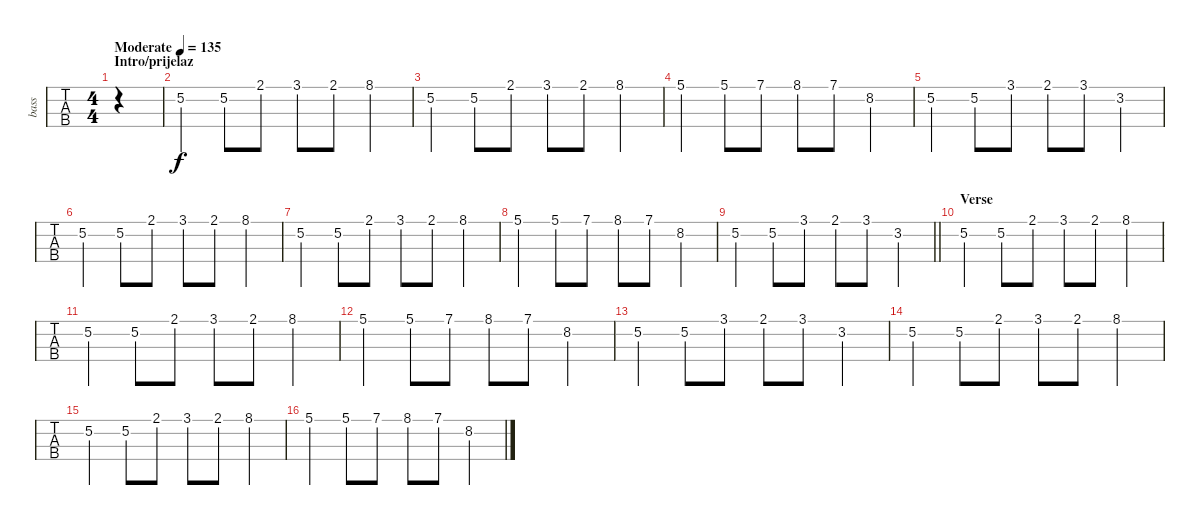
\track ("bass" "bass") {instrument electricbassfinger}
\staff {tabs}
\tuning (G2 D2 A1 E1) {hide}
\ts (4 4)
\section ("" "Intro/prijelaz")
\tempo (135 "Moderate")
\clef f4
\ks c
|
5.2.4 5.2.8 2.1.8 3.1.8 2.1.8 8.1.4 |
5.2.4 5.2.8 2.1.8 3.1.8 2.1.8 8.1.4 |
5.1.4 5.1.8 7.1.8 8.1.8 7.1.8 8.2.4 |
5.2.4 5.2.8 3.1.8 2.1.8 3.1.8 3.2.4 |
5.2.4 5.2.8 2.1.8 3.1.8 2.1.8 8.1.4 |
5.2.4 5.2.8 2.1.8 3.1.8 2.1.8 8.1.4 |
5.1.4 5.1.8 7.1.8 8.1.8 7.1.8 8.2.4 |
\barLineRight lightlight
5.2.4 5.2.8 3.1.8 2.1.8 3.1.8 3.2.4 |
\section ("" "Verse")
5.2.4 5.2.8 2.1.8 3.1.8 2.1.8 8.1.4 |
5.2.4 5.2.8 2.1.8 3.1.8 2.1.8 8.1.4 |
5.1.4 5.1.8 7.1.8 8.1.8 7.1.8 8.2.4 |
5.2.4 5.2.8 3.1.8 2.1.8 3.1.8 3.2.4 |
5.2.4 5.2.8 2.1.8 3.1.8 2.1.8 8.1.4 |
5.2.4 5.2.8 2.1.8 3.1.8 2.1.8 8.1.4 |
5.1.4 5.1.8 7.1.8 8.1.8 7.1.8 8.2.4
